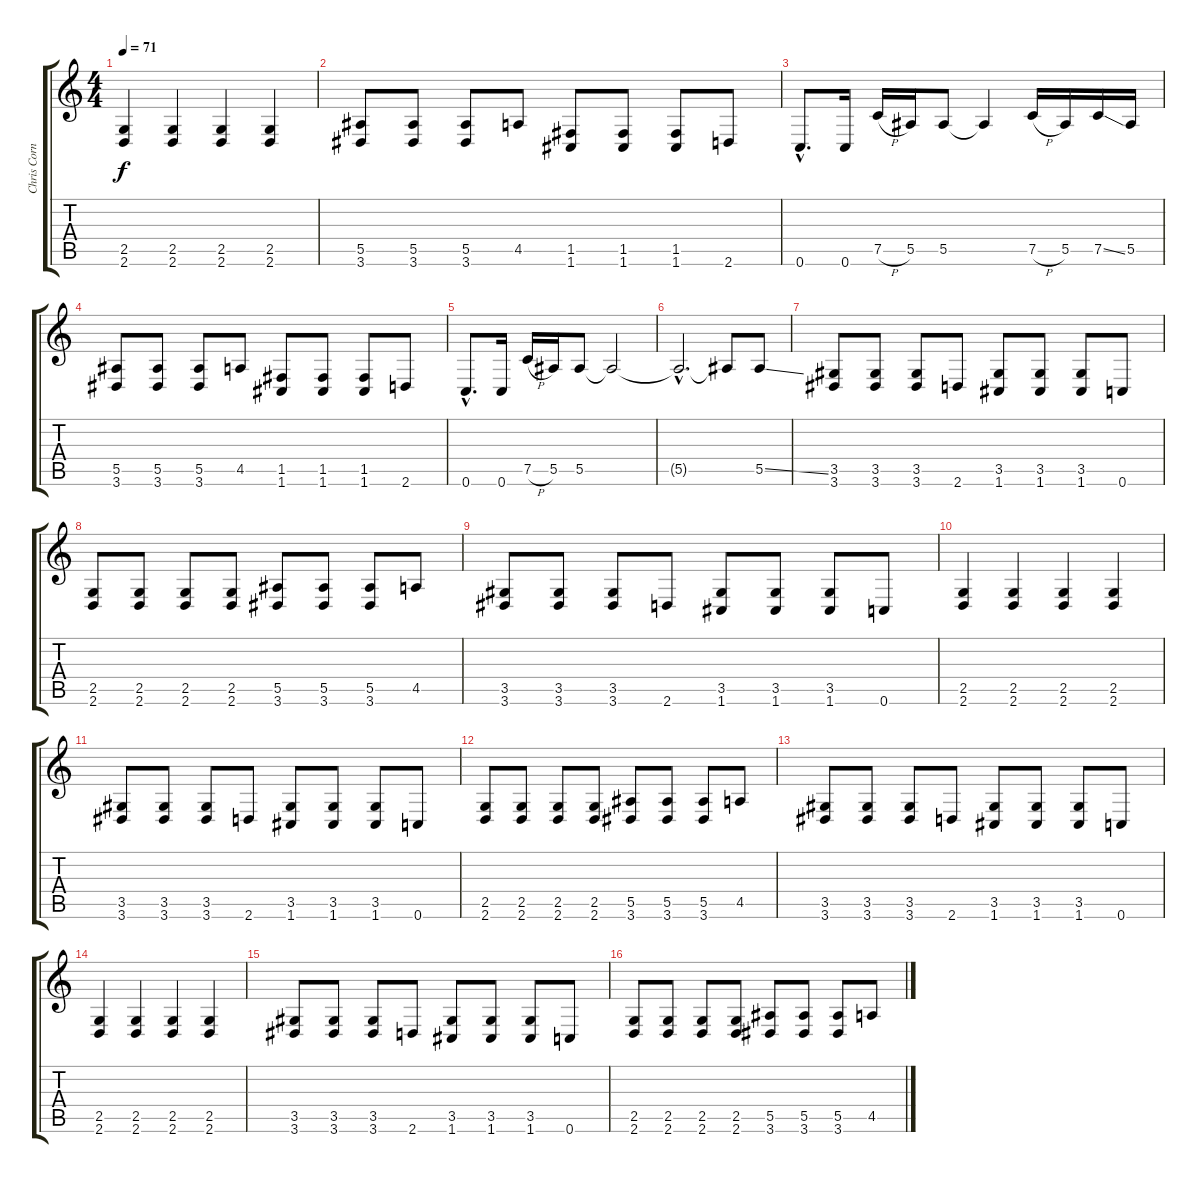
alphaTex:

\track ("Chris Cornell" "Chris Corn") {instrument overdrivenguitar}
\staff {score tabs}
\tuning (E4 B3 G3 C3 F2 C2) {hide}
\ts (4 4)
\tempo 71
\clef g2
\ks c
(2.5 2.6).4{dy f} (2.5 2.6).4 (2.5 2.6).4 (2.5 2.6).4 |
(5.5 3.6).8 (5.5 3.6).8 (5.5 3.6).8 4.5.8 (1.5 1.6).8 (1.5 1.6).8 (1.5 1.6).8 2.6.8 |
0.6{hac}.8{d} 0.6.16 7.5{h}.16 5.5.16 5.5.8 5.5{t}.4 7.5{h}.16 5.5.16 7.5{ss}.16 5.5.16 |
(5.5 3.6).8 (5.5 3.6).8 (5.5 3.6).8 4.5.8 (1.5 1.6).8 (1.5 1.6).8 (1.5 1.6).8 2.6.8 |
0.6{hac}.8{d} 0.6.16 7.5{h}.16 5.5.16 5.5.8 5.5{t}.2 |
5.5{hac t}.2{d} 5.5{t}.8 5.5{ss}.8 |
(3.5 3.6).8 (3.5 3.6).8 (3.5 3.6).8 2.6.8 (3.5 1.6).8 (3.5 1.6).8 (3.5 1.6).8 0.6.8 |
(2.5 2.6).8 (2.5 2.6).8 (2.5 2.6).8 (2.5 2.6).8 (5.5 3.6).8 (5.5 3.6).8 (5.5 3.6).8 4.5.8 |
(3.5 3.6).8 (3.5 3.6).8 (3.5 3.6).8 2.6.8 (3.5 1.6).8 (3.5 1.6).8 (3.5 1.6).8 0.6.8 |
(2.5 2.6).4 (2.5 2.6).4 (2.5 2.6).4 (2.5 2.6).4 |
(3.5 3.6).8 (3.5 3.6).8 (3.5 3.6).8 2.6.8 (3.5 1.6).8 (3.5 1.6).8 (3.5 1.6).8 0.6.8 |
(2.5 2.6).8 (2.5 2.6).8 (2.5 2.6).8 (2.5 2.6).8 (5.5 3.6).8 (5.5 3.6).8 (5.5 3.6).8 4.5.8 |
(3.5 3.6).8 (3.5 3.6).8 (3.5 3.6).8 2.6.8 (3.5 1.6).8 (3.5 1.6).8 (3.5 1.6).8 0.6.8 |
(2.5 2.6).4 (2.5 2.6).4 (2.5 2.6).4 (2.5 2.6).4 |
(3.5 3.6).8 (3.5 3.6).8 (3.5 3.6).8 2.6.8 (3.5 1.6).8 (3.5 1.6).8 (3.5 1.6).8 0.6.8 |
(2.5 2.6).8 (2.5 2.6).8 (2.5 2.6).8 (2.5 2.6).8 (5.5 3.6).8 (5.5 3.6).8 (5.5 3.6).8 4.5.8
